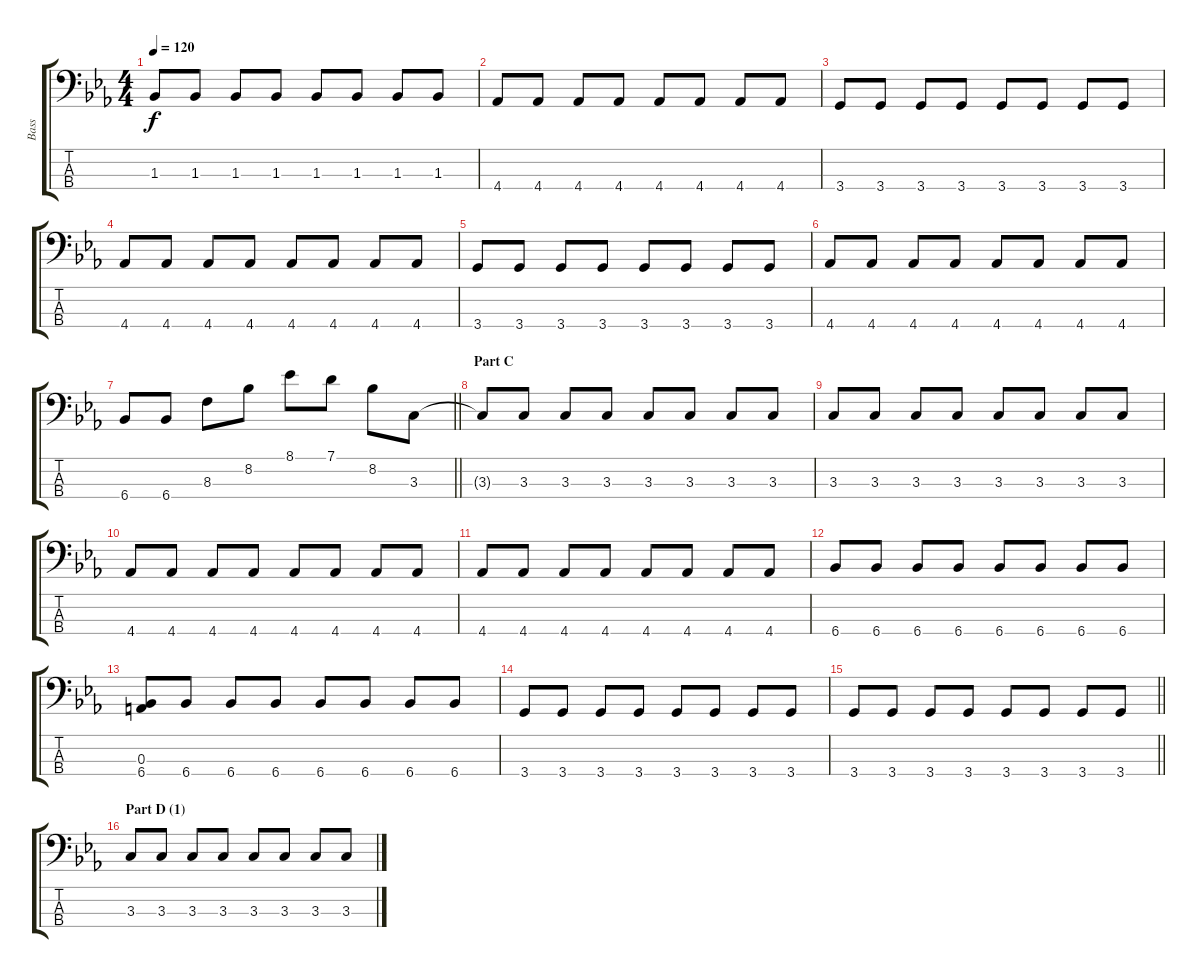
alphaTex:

\track ("Bass" "Bass") {instrument electricbasspick}
\staff {score tabs}
\tuning (G2 D2 A1 E1) {hide}
\ts (4 4)
\tempo 120
\clef f4
\ks eb
1.3.8{dy f} 1.3.8 1.3.8 1.3.8 1.3.8 1.3.8 1.3.8 1.3.8 |
4.4.8 4.4.8 4.4.8 4.4.8 4.4.8 4.4.8 4.4.8 4.4.8 |
3.4.8 3.4.8 3.4.8 3.4.8 3.4.8 3.4.8 3.4.8 3.4.8 |
4.4.8 4.4.8 4.4.8 4.4.8 4.4.8 4.4.8 4.4.8 4.4.8 |
3.4.8 3.4.8 3.4.8 3.4.8 3.4.8 3.4.8 3.4.8 3.4.8 |
4.4.8 4.4.8 4.4.8 4.4.8 4.4.8 4.4.8 4.4.8 4.4.8 |
\barLineRight lightlight
6.4.8 6.4.8 8.3.8 8.2.8 8.1.8 7.1.8 8.2.8 3.3.8 |
\section ("" "Part C")
3.3{t}.8 3.3.8 3.3.8 3.3.8 3.3.8 3.3.8 3.3.8 3.3.8 |
3.3.8 3.3.8 3.3.8 3.3.8 3.3.8 3.3.8 3.3.8 3.3.8 |
4.4.8 4.4.8 4.4.8 4.4.8 4.4.8 4.4.8 4.4.8 4.4.8 |
4.4.8 4.4.8 4.4.8 4.4.8 4.4.8 4.4.8 4.4.8 4.4.8 |
6.4.8 6.4.8 6.4.8 6.4.8 6.4.8 6.4.8 6.4.8 6.4.8 |
(0.3 6.4).8 6.4.8 6.4.8 6.4.8 6.4.8 6.4.8 6.4.8 6.4.8 |
3.4.8 3.4.8 3.4.8 3.4.8 3.4.8 3.4.8 3.4.8 3.4.8 |
\barLineRight lightlight
3.4.8 3.4.8 3.4.8 3.4.8 3.4.8 3.4.8 3.4.8 3.4.8 |
\section ("" "Part D (1)")
3.3.8 3.3.8 3.3.8 3.3.8 3.3.8 3.3.8 3.3.8 3.3.8
